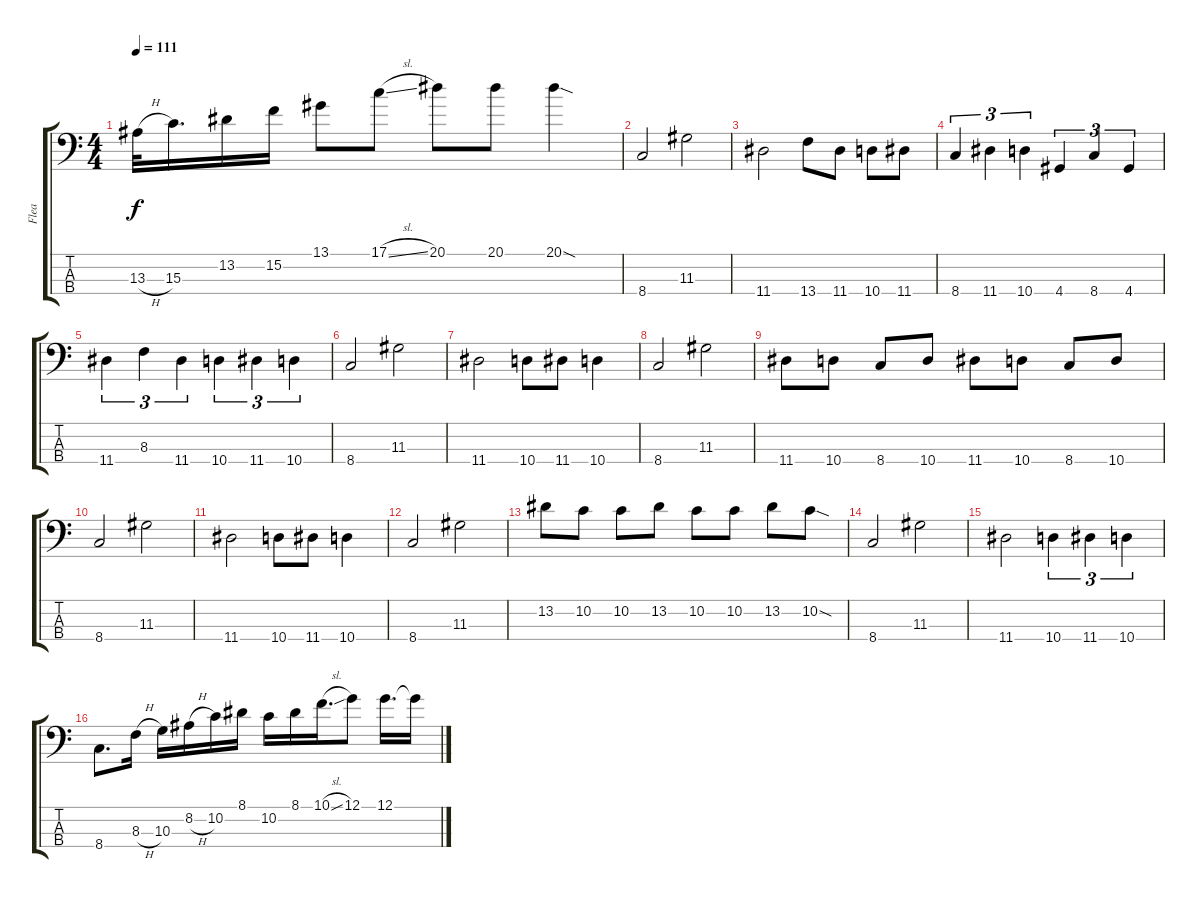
\track ("Flea" "Flea") {instrument electricbassfinger}
\staff {score tabs}
\tuning (G2 D2 A1 E1) {hide}
\ts (4 4)
\tempo 111
\clef f4
\ks c
13.3{h}.32{dy f} 15.3.16{d} 13.2.16 15.2.16 13.1.8 17.1{sl}.8 20.1.8 20.1.8 20.1{sod}.4 |
8.4.2 11.3.2 |
11.4.2 13.4.8 11.4.8 10.4.8 11.4.8 |
8.4.4{tu (3 2)} 11.4.4{tu (3 2)} 10.4.4{tu (3 2)} 4.4.4{tu (3 2)} 8.4.4{tu (3 2)} 4.4.4{tu (3 2)} |
11.4.4{tu (3 2)} 8.3.4{tu (3 2)} 11.4.4{tu (3 2)} 10.4.4{tu (3 2)} 11.4.4{tu (3 2)} 10.4.4{tu (3 2)} |
8.4.2 11.3.2 |
11.4.2 10.4.8 11.4.8 10.4.4 |
8.4.2 11.3.2 |
11.4.8 10.4.8 8.4.8 10.4.8 11.4.8 10.4.8 8.4.8 10.4.8 |
8.4.2 11.3.2 |
11.4.2 10.4.8 11.4.8 10.4.4 |
8.4.2 11.3.2 |
13.2.8 10.2.8 10.2.8 13.2.8 10.2.8 10.2.8 13.2.8 10.2{sod}.8 |
8.4.2 11.3.2 |
11.4.2 10.4.4{tu (3 2)} 11.4.4{tu (3 2)} 10.4.4{tu (3 2)} |
8.4.8{d} 8.3{h}.16 10.3.16 8.2{h}.16 10.2.16 8.1.16 10.2.16 8.1.16 10.1{sl}.16{d} 12.1.8 12.1.16{d} 12.1{t}.16
